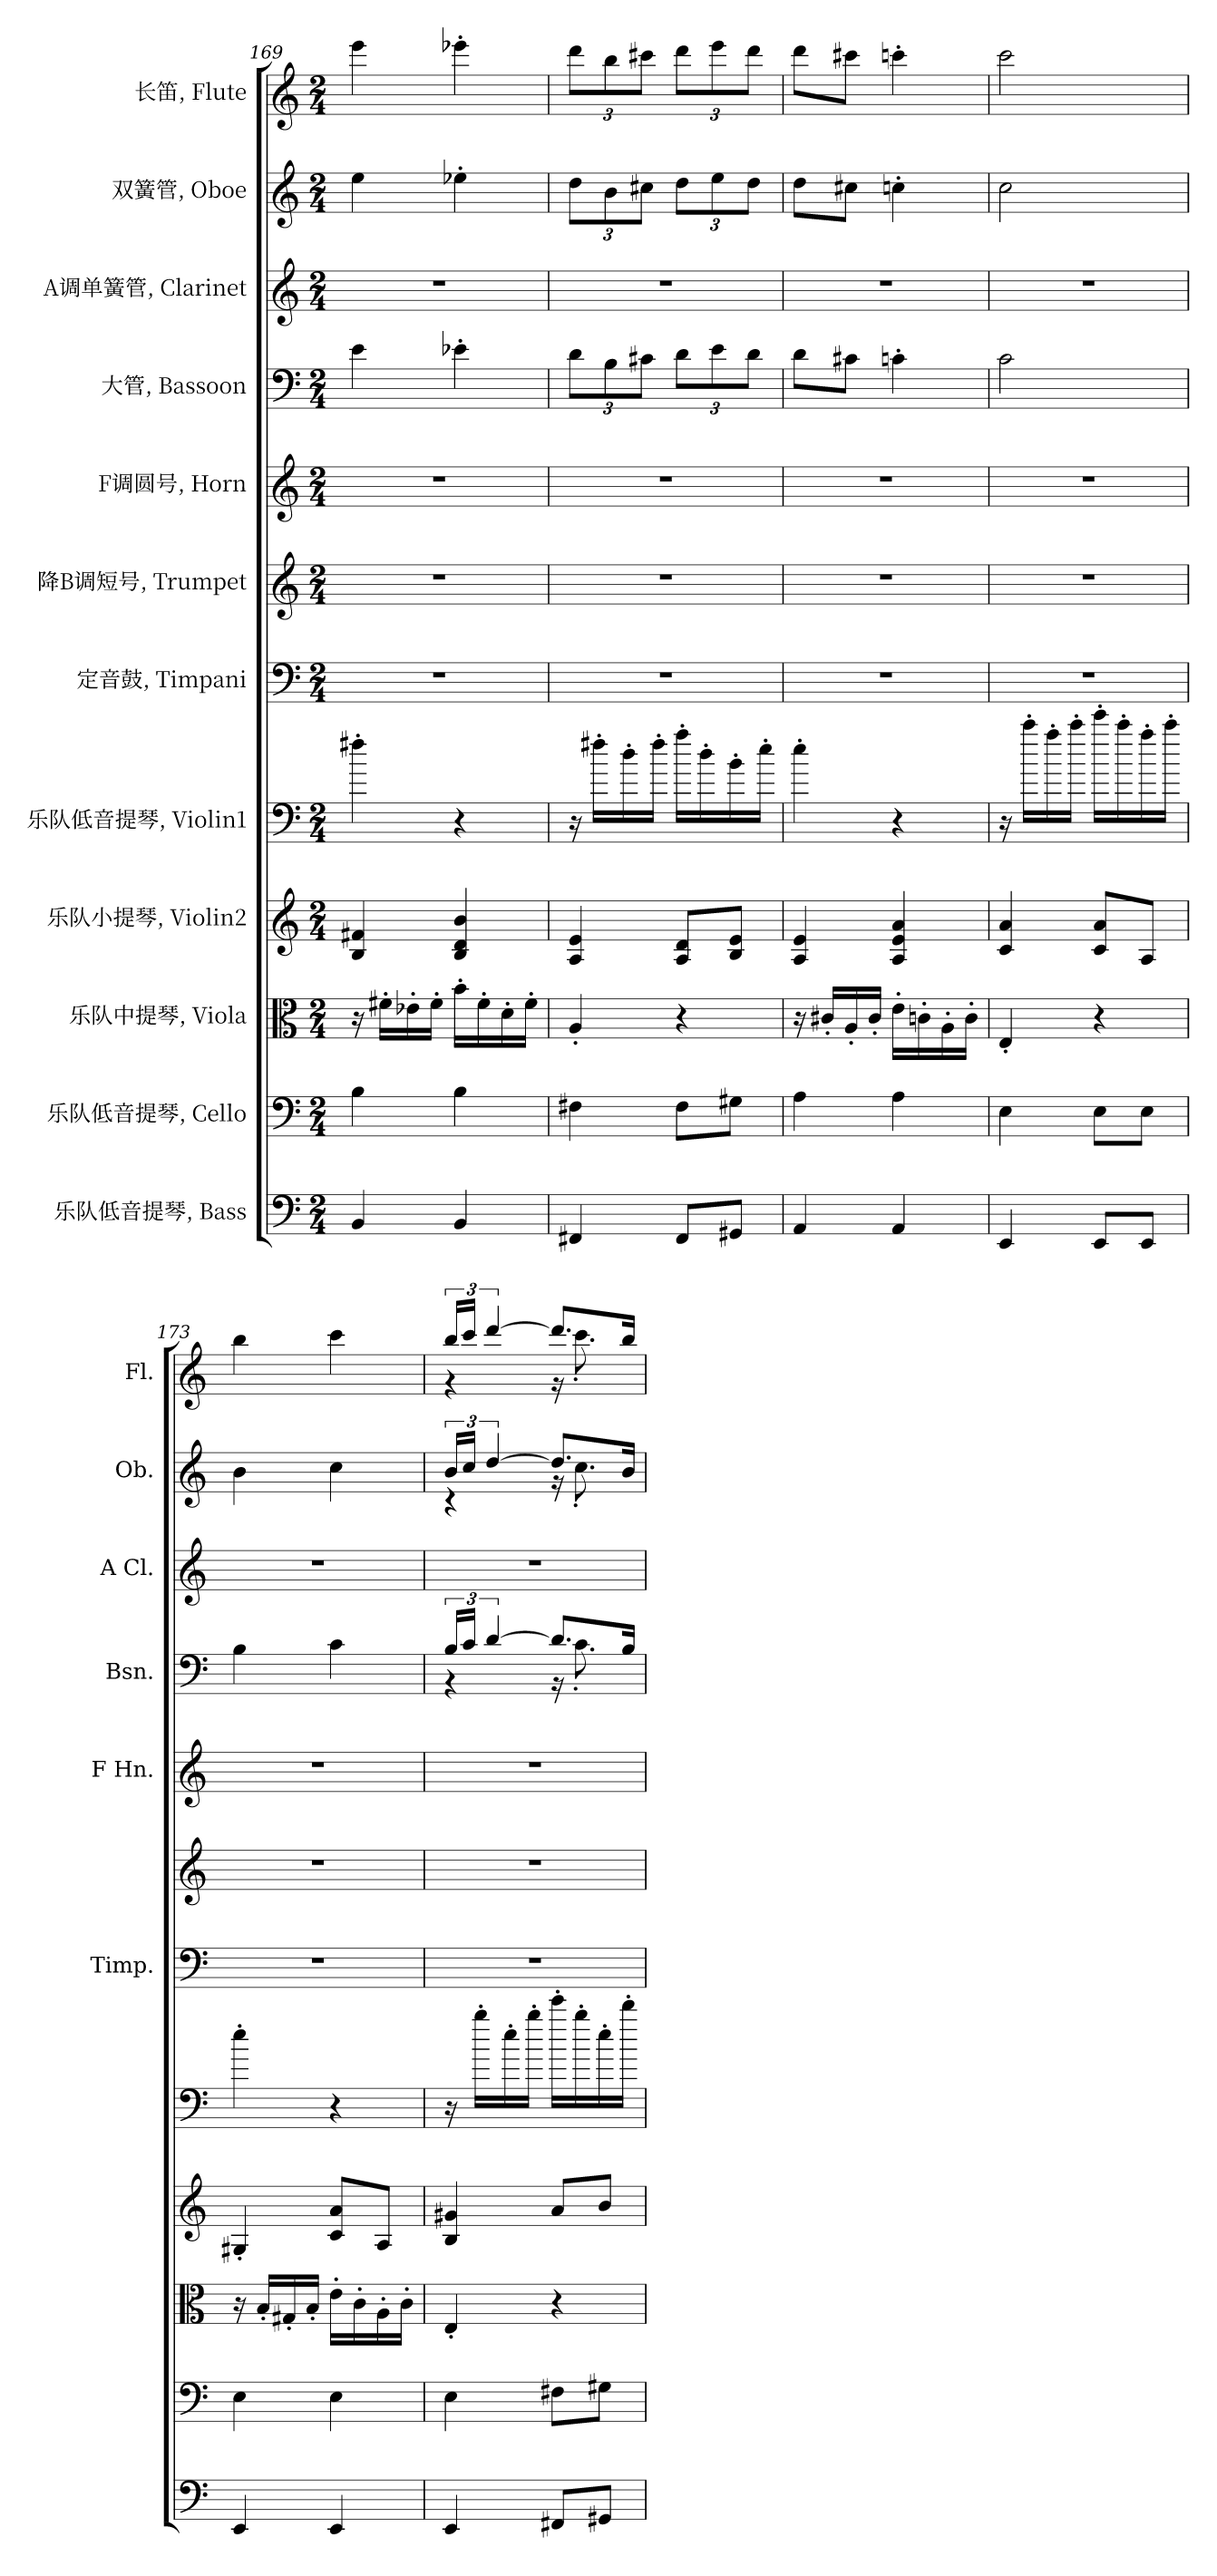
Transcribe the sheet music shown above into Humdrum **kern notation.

**kern	**kern	**kern	**kern	**kern	**kern	**kern	**kern	**kern	**kern	**kern	**kern
*part12	*part11	*part10	*part9	*part8	*part7	*part6	*part5	*part4	*part3	*part2	*part1
*staff12	*staff11	*staff10	*staff9	*staff8	*staff7	*staff6	*staff5	*staff4	*staff3	*staff2	*staff1
*I"乐队低音提琴, Bass	*I"乐队低音提琴, Cello	*I"乐队中提琴, Viola	*I"乐队小提琴, Violin2	*I"乐队低音提琴, Violin1	*I"定音鼓, Timpani	*I"降B调短号, Trumpet	*I"F调圆号, Horn	*I"大管, Bassoon	*I"A调单簧管, Clarinet	*I"双簧管, Oboe	*I"长笛, Flute
*	*	*	*	*	*I'Timp.	*	*I'F Hn.	*I'Bsn.	*I'A Cl.	*I'Ob.	*I'Fl.
*clefF4	*clefF4	*clefC3	*clefG2	*clefF4	*clefF4	*clefG2	*clefG2	*clefF4	*clefG2	*clefG2	*clefG2
*ITrd7c12	*ITrd7c12	*	*	*ITrd7c12	*	*ITrd1c2	*ITrd4c7	*	*ITrd2c3	*	*
*k[]	*k[]	*k[]	*k[]	*k[]	*k[]	*k[b-e-]	*k[b-]	*k[]	*k[f#c#g#]	*k[]	*k[]
*M2/4	*M2/4	*M2/4	*M2/4	*M2/4	*M2/4	*M2/4	*M2/4	*M2/4	*M2/4	*M2/4	*M2/4
=169	=169	=169	=169	=169	=169	=169	=169	=169	=169	=169	=169
4BBB/	4BB\	16r	4B/ 4f#X/	4f#X'\	2r	2r	2r	4e\	2r	4ee\	4eee\
.	.	16f#X'\LL	.	.	.	.	.	.	.	.	.
.	.	16e-X'\	.	.	.	.	.	.	.	.	.
.	.	16f#'\JJ	.	.	.	.	.	.	.	.	.
4BBB/	4BB\	16b'\LL	4B/ 4d/ 4b/	4r	.	.	.	4e-X'\	.	4ee-X'\	4eee-X'\
.	.	16f#'\	.	.	.	.	.	.	.	.	.
.	.	16d'\	.	.	.	.	.	.	.	.	.
.	.	16f#'\JJ	.	.	.	.	.	.	.	.	.
=170	=170	=170	=170	=170	=170	=170	=170	=170	=170	=170	=170
*	*	*	*	*	*	*	*	*Xbrackettup	*	*Xbrackettup	*Xbrackettup
4FFF#X/	4FF#X\	4A'/	4A/ 4e/	16r	2r	2r	2r	12d\L	2r	12dd\L	12ddd\L
.	.	.	.	16f#X'\LL	.	.	.	.	.	.	.
.	.	.	.	.	.	.	.	12B\	.	12b\	12bb\
.	.	.	.	16d'\	.	.	.	.	.	.	.
.	.	.	.	.	.	.	.	12c#X\J	.	12cc#X\J	12ccc#X\J
.	.	.	.	16f#'\JJ	.	.	.	.	.	.	.
8FFF#/L	8FF#\L	4r	8A/ 8d/L	16a'\LL	.	.	.	12d\L	.	12dd\L	12ddd\L
.	.	.	.	16d'\	.	.	.	.	.	.	.
.	.	.	.	.	.	.	.	12e\	.	12ee\	12eee\
8GGG#X/J	8GG#X\J	.	8B/ 8e/J	16B'\	.	.	.	.	.	.	.
.	.	.	.	.	.	.	.	12d\J	.	12dd\J	12ddd\J
.	.	.	.	16e'\JJ	.	.	.	.	.	.	.
=171	=171	=171	=171	=171	=171	=171	=171	=171	=171	=171	=171
4AAA/	4AA\	16r	4A/ 4e/	4e'\	2r	2r	2r	8d\L	2r	8dd\L	8ddd\L
.	.	16c#X'/LL	.	.	.	.	.	.	.	.	.
.	.	16A'/	.	.	.	.	.	8c#X\J	.	8cc#X\J	8ccc#X\J
.	.	16c#'/JJ	.	.	.	.	.	.	.	.	.
4AAA/	4AA\	16e'\LL	4A/ 4e/ 4a/	4r	.	.	.	4cn'\	.	4ccn'\	4cccn'\
.	.	16cn'\	.	.	.	.	.	.	.	.	.
.	.	16A'\	.	.	.	.	.	.	.	.	.
.	.	16c'\JJ	.	.	.	.	.	.	.	.	.
!!LO:PB:g=z
=172	=172	=172	=172	=172	=172	=172	=172	=172	=172	=172	=172
4EEE/	4EE\	4E'/	4c/ 4a/	16r	2r	2r	2r	2c\	2r	2cc\	2ccc\
.	.	.	.	16cc'\LL	.	.	.	.	.	.	.
.	.	.	.	16a'\	.	.	.	.	.	.	.
.	.	.	.	16cc'\JJ	.	.	.	.	.	.	.
8EEE/L	8EE\L	4r	8c/ 8a/L	16ee'\LL	.	.	.	.	.	.	.
.	.	.	.	16cc'\	.	.	.	.	.	.	.
8EEE/J	8EE\J	.	8A/J	16a'\	.	.	.	.	.	.	.
.	.	.	.	16cc'\JJ	.	.	.	.	.	.	.
=173	=173	=173	=173	=173	=173	=173	=173	=173	=173	=173	=173
4EEE/	4EE\	16r	4G#X'/	4e'\	2r	2r	2r	4B\	2r	4b\	4bb\
.	.	16B'/LL	.	.	.	.	.	.	.	.	.
.	.	16G#X'/	.	.	.	.	.	.	.	.	.
.	.	16B'/JJ	.	.	.	.	.	.	.	.	.
4EEE/	4EE\	16e'\LL	8c/ 8a/L	4r	.	.	.	4c\	.	4cc\	4ccc\
.	.	16c'\	.	.	.	.	.	.	.	.	.
.	.	16A'\	8A/J	.	.	.	.	.	.	.	.
.	.	16c'\JJ	.	.	.	.	.	.	.	.	.
=174	=174	=174	=174	=174	=174	=174	=174	=174	=174	=174	=174
*	*	*	*	*	*	*	*	*brackettup	*	*brackettup	*brackettup
*	*	*	*	*	*	*	*	*^	*	*^	*^
4EEE/	4EE\	4E'/	4B/ 4g#X/	16r	2r	2r	2r	24B/LL	4r	2r	24b/LL	4r	24bb/LL	4r
.	.	.	.	.	.	.	.	24c/JJ	.	.	24cc/JJ	.	24ccc/JJ	.
.	.	.	.	16b'\LL	.	.	.	.	.	.	.	.	.	.
.	.	.	.	.	.	.	.	[6d/	.	.	[6dd/	.	[6ddd/	.
.	.	.	.	16e'\	.	.	.	.	.	.	.	.	.	.
.	.	.	.	16b'\JJ	.	.	.	.	.	.	.	.	.	.
8FFF#X/L	8FF#X\L	4r	8a/L	16ee'\LL	.	.	.	8.d/L]	16r	.	8.dd/L]	16r	8.ddd/L]	16r
.	.	.	.	16b'\	.	.	.	.	8.c'\	.	.	8.cc'\	.	8.ccc'\
8GGG#X/J	8GG#X\J	.	8b/J	16e'\	.	.	.	.	.	.	.	.	.	.
.	.	.	.	16dd'\JJ	.	.	.	16B/Jk	.	.	16b/Jk	.	16bb/Jk	.
*	*	*	*	*	*	*	*	*	*	*	*v	*v	*	*
*	*	*	*	*	*	*	*	*v	*v	*	*	*v	*v
=	=	=	=	=	=	=	=	=	=	=	=
*-	*-	*-	*-	*-	*-	*-	*-	*-	*-	*-	*-
